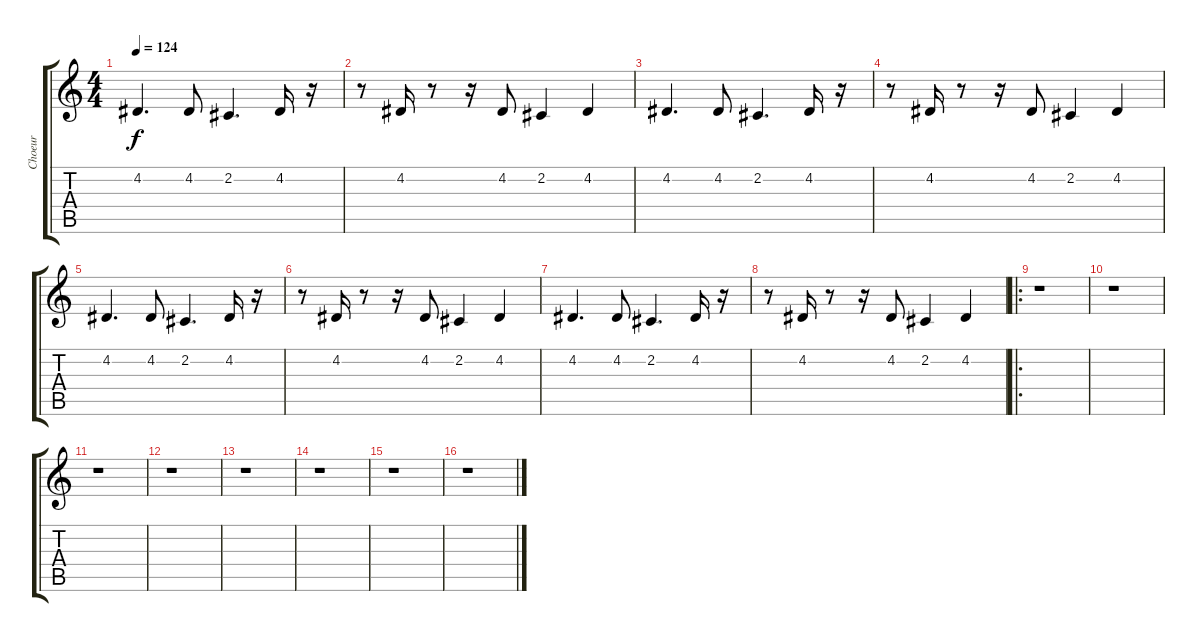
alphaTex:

\track ("Choeur" "Choeur") {instrument voiceoohs}
\staff {score tabs}
\tuning (E4 B3 G3 D3 A2 E2) {hide}
\ts (4 4)
\tempo 124
\clef g2
\ks c
4.2.4{d dy f instrument voiceoohs} 4.2.8 2.2.4{d} 4.2.16 r.16 |
r.8 4.2.16 r.8 r.16 4.2.8 2.2.4 4.2.4 |
4.2.4{d} 4.2.8 2.2.4{d} 4.2.16 r.16 |
r.8 4.2.16 r.8 r.16 4.2.8 2.2.4 4.2.4 |
4.2.4{d} 4.2.8 2.2.4{d} 4.2.16 r.16 |
r.8 4.2.16 r.8 r.16 4.2.8 2.2.4 4.2.4 |
4.2.4{d} 4.2.8 2.2.4{d} 4.2.16 r.16 |
r.8 4.2.16 r.8 r.16 4.2.8 2.2.4 4.2.4 |
\ro
r.1 |
r.1 |
r.1 |
r.1 |
r.1 |
r.1 |
r.1 |
r.1
